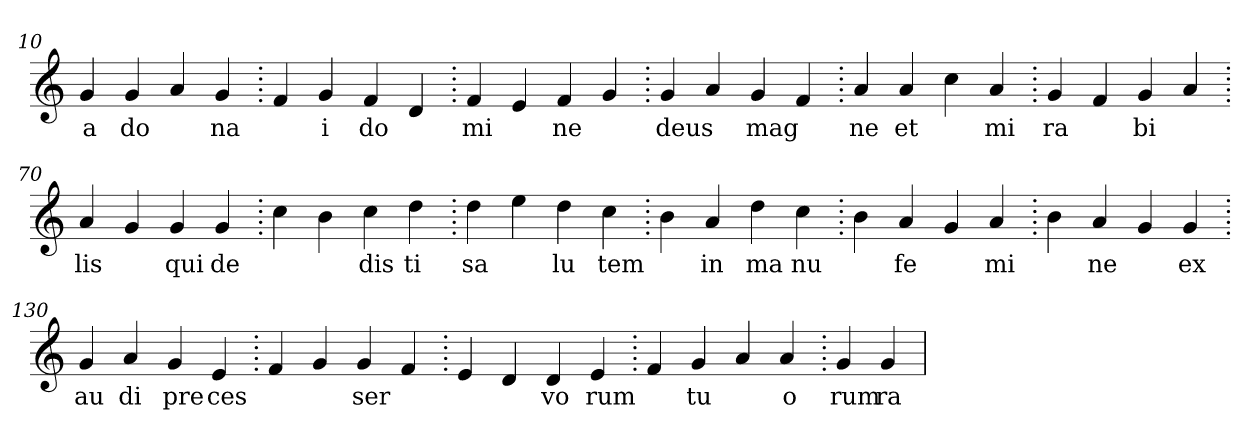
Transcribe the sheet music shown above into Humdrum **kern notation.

**kern	**text
*part1	*part1
*staff1	*staff1
*clefG2	*
=10.	=10.
4g	a
4g	do
4a	.
4g	na
=20.	=20.
4f	.
4g	i
4f	do
4d	.
=30.	=30.
4f	mi
4e	.
4f	ne
4g	.
=40.	=40.
4g	deus
4a	.
4g	mag
4f	.
=50.	=50.
4a	ne
4a	et
4cc	.
4a	mi
=60.	=60.
4g	ra
4f	.
4g	bi
4a	.
=70.	=70.
4a	lis
4g	.
4g	qui
4g	de
=80.	=80.
4cc	.
4b	.
4cc	dis
4dd	ti
=90.	=90.
4dd	sa
4ee	.
4dd	lu
4cc	tem
=100.	=100.
4b	.
4a	in
4dd	ma
4cc	nu
=110.	=110.
4b	.
4a	fe
4g	.
4a	mi
=120.	=120.
4b	.
4a	ne
4g	.
4g	ex
=130.	=130.
4g	au
4a	di
4g	pre
4e	ces
=140.	=140.
4f	.
4g	.
4g	ser
4f	.
=150.	=150.
4e	.
4d	.
4d	vo
4e	rum
=160.	=160.
4f	.
4g	tu
4a	.
4a	o
=170.	=170.
4g	rum
4g	ra
=	=
*-	*-
